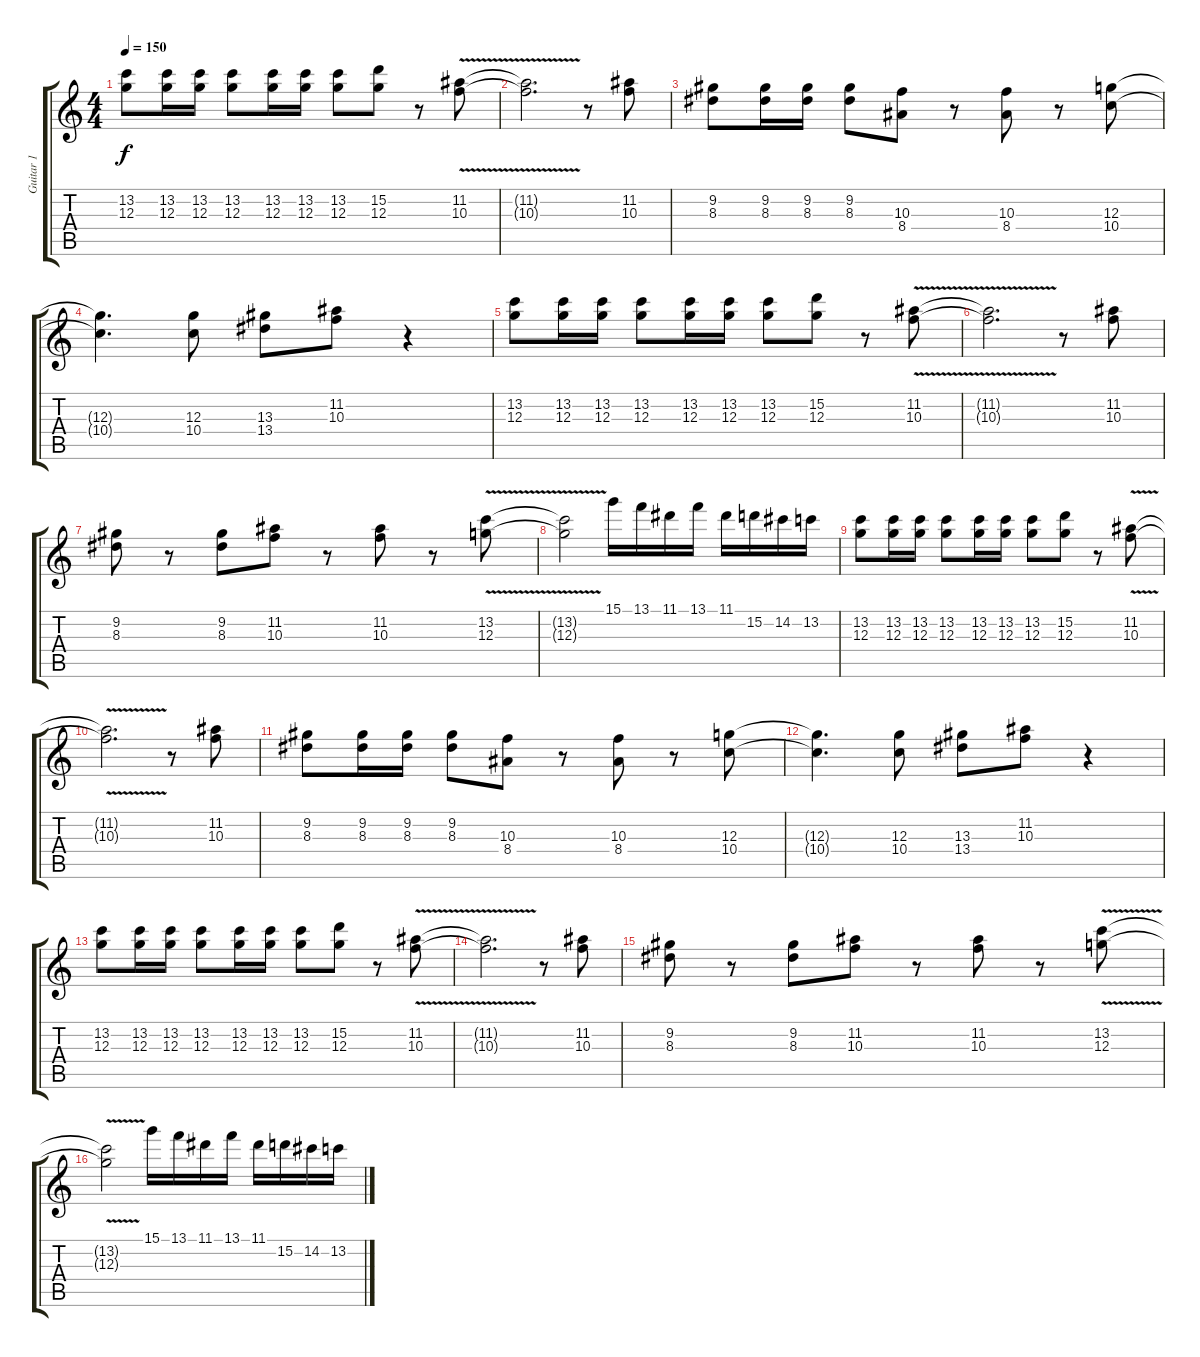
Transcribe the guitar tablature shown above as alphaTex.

\track ("Guitar 1" "Guitar 1") {instrument overdrivenguitar}
\staff {score tabs}
\tuning (E4 B3 G3 D3 A2 E2) {hide}
\ts (4 4)
\tempo 150
\clef g2
\ks c
(13.2 12.3).8{txt "" dy f instrument overdrivenguitar} (13.2 12.3).16 (13.2 12.3).16 (13.2 12.3).8 (13.2 12.3).16 (13.2 12.3).16 (13.2 12.3).8 (15.2 12.3).8 r.8 (11.2{v} 10.3).8 |
(11.2{t} 10.3{t}).2{d} r.8 (11.2 10.3).8 |
(9.2 8.3).8 (9.2 8.3).16 (9.2 8.3).16 (9.2 8.3).8 (10.3 8.4).8 r.8 (10.3 8.4).8 r.8 (12.3 10.4).8 |
(12.3{t} 10.4{t}).4{d} (12.3 10.4).8 (13.3 13.4).8 (11.2 10.3).8 r.4 |
(13.2 12.3).8 (13.2 12.3).16 (13.2 12.3).16 (13.2 12.3).8 (13.2 12.3).16 (13.2 12.3).16 (13.2 12.3).8 (15.2 12.3).8 r.8 (11.2{v} 10.3).8 |
(11.2{t} 10.3{t}).2{d} r.8 (11.2 10.3).8 |
(9.2 8.3).8 r.8 (9.2 8.3).8 (11.2 10.3).8 r.8 (11.2 10.3).8 r.8 (13.2{v} 12.3{v}).8 |
(13.2{t} 12.3{t}).2 15.1.16 13.1.16 11.1.16 13.1.16 11.1.16 15.2.16 14.2.16 13.2.16 |
(13.2 12.3).8 (13.2 12.3).16 (13.2 12.3).16 (13.2 12.3).8 (13.2 12.3).16 (13.2 12.3).16 (13.2 12.3).8 (15.2 12.3).8 r.8 (11.2{v} 10.3).8 |
(11.2{t} 10.3{t}).2{d} r.8 (11.2 10.3).8 |
(9.2 8.3).8 (9.2 8.3).16 (9.2 8.3).16 (9.2 8.3).8 (10.3 8.4).8 r.8 (10.3 8.4).8 r.8 (12.3 10.4).8 |
(12.3{t} 10.4{t}).4{d} (12.3 10.4).8 (13.3 13.4).8 (11.2 10.3).8 r.4 |
(13.2 12.3).8 (13.2 12.3).16 (13.2 12.3).16 (13.2 12.3).8 (13.2 12.3).16 (13.2 12.3).16 (13.2 12.3).8 (15.2 12.3).8 r.8 (11.2{v} 10.3).8 |
(11.2{t} 10.3{t}).2{d} r.8 (11.2 10.3).8 |
(9.2 8.3).8 r.8 (9.2 8.3).8 (11.2 10.3).8 r.8 (11.2 10.3).8 r.8 (13.2{v} 12.3{v}).8 |
(13.2{t} 12.3{t}).2 15.1.16 13.1.16 11.1.16 13.1.16 11.1.16 15.2.16 14.2.16 13.2.16
